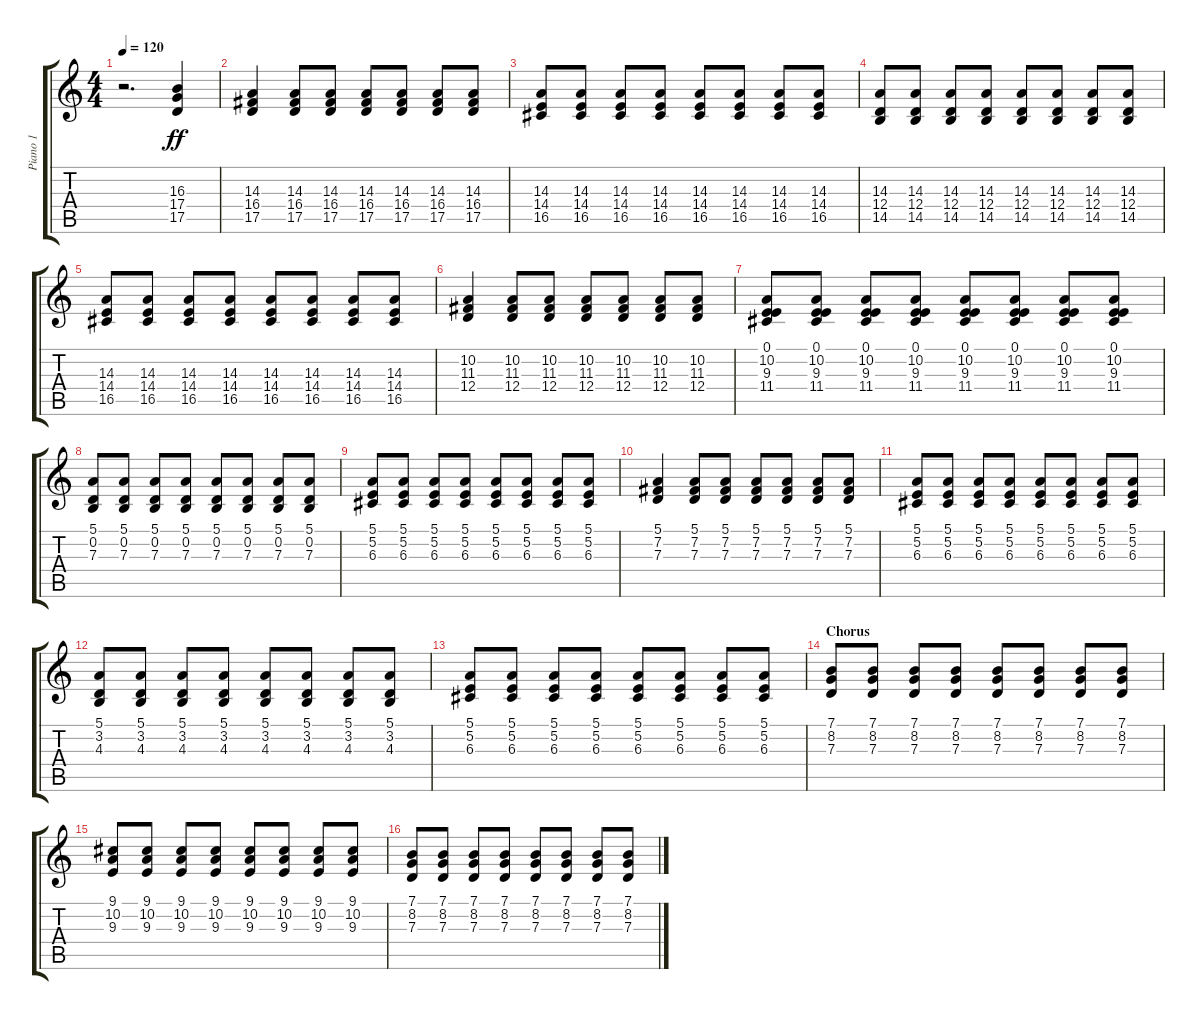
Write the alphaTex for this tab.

\track ("Piano 1" "Piano 1") {instrument brightacousticpiano}
\staff {score tabs}
\tuning (E4 B3 G3 D3 A2 E2) {hide}
\ts (4 4)
\tempo 120
\clef g2
\ks c
r.2{d dy ff} (16.3 17.4 17.5).4 |
(14.3 16.4 17.5).4 (14.3 16.4 17.5).8 (14.3 16.4 17.5).8 (14.3 16.4 17.5).8 (14.3 16.4 17.5).8 (14.3 16.4 17.5).8 (14.3 16.4 17.5).8 |
(14.3 14.4 16.5).8 (14.3 14.4 16.5).8 (14.3 14.4 16.5).8 (14.3 14.4 16.5).8 (14.3 14.4 16.5).8 (14.3 14.4 16.5).8 (14.3 14.4 16.5).8 (14.3 14.4 16.5).8 |
(14.3 12.4 14.5).8 (14.3 12.4 14.5).8 (14.3 12.4 14.5).8 (14.3 12.4 14.5).8 (14.3 12.4 14.5).8 (14.3 12.4 14.5).8 (14.3 12.4 14.5).8 (14.3 12.4 14.5).8 |
(14.3 14.4 16.5).8 (14.3 14.4 16.5).8 (14.3 14.4 16.5).8 (14.3 14.4 16.5).8 (14.3 14.4 16.5).8 (14.3 14.4 16.5).8 (14.3 14.4 16.5).8 (14.3 14.4 16.5).8 |
(10.2 11.3 12.4).4 (10.2 11.3 12.4).8 (10.2 11.3 12.4).8 (10.2 11.3 12.4).8 (10.2 11.3 12.4).8 (10.2 11.3 12.4).8 (10.2 11.3 12.4).8 |
(0.1 10.2 9.3 11.4).8 (0.1 10.2 9.3 11.4).8 (0.1 10.2 9.3 11.4).8 (0.1 10.2 9.3 11.4).8 (0.1 10.2 9.3 11.4).8 (0.1 10.2 9.3 11.4).8 (0.1 10.2 9.3 11.4).8 (0.1 10.2 9.3 11.4).8 |
(5.1 0.2 7.3).8 (5.1 0.2 7.3).8 (5.1 0.2 7.3).8 (5.1 0.2 7.3).8 (5.1 0.2 7.3).8 (5.1 0.2 7.3).8 (5.1 0.2 7.3).8 (5.1 0.2 7.3).8 |
(5.1 5.2 6.3).8 (5.1 5.2 6.3).8 (5.1 5.2 6.3).8 (5.1 5.2 6.3).8 (5.1 5.2 6.3).8 (5.1 5.2 6.3).8 (5.1 5.2 6.3).8 (5.1 5.2 6.3).8 |
(5.1 7.2 7.3).4 (5.1 7.2 7.3).8 (5.1 7.2 7.3).8 (5.1 7.2 7.3).8 (5.1 7.2 7.3).8 (5.1 7.2 7.3).8 (5.1 7.2 7.3).8 |
(5.1 5.2 6.3).8 (5.1 5.2 6.3).8 (5.1 5.2 6.3).8 (5.1 5.2 6.3).8 (5.1 5.2 6.3).8 (5.1 5.2 6.3).8 (5.1 5.2 6.3).8 (5.1 5.2 6.3).8 |
(5.1 3.2 4.3).8 (5.1 3.2 4.3).8 (5.1 3.2 4.3).8 (5.1 3.2 4.3).8 (5.1 3.2 4.3).8 (5.1 3.2 4.3).8 (5.1 3.2 4.3).8 (5.1 3.2 4.3).8 |
(5.1 5.2 6.3).8 (5.1 5.2 6.3).8 (5.1 5.2 6.3).8 (5.1 5.2 6.3).8 (5.1 5.2 6.3).8 (5.1 5.2 6.3).8 (5.1 5.2 6.3).8 (5.1 5.2 6.3).8 |
\section ("" "Chorus")
(7.1 8.2 7.3).8 (7.1 8.2 7.3).8 (7.1 8.2 7.3).8 (7.1 8.2 7.3).8 (7.1 8.2 7.3).8 (7.1 8.2 7.3).8 (7.1 8.2 7.3).8 (7.1 8.2 7.3).8 |
(9.1 10.2 9.3).8 (9.1 10.2 9.3).8 (9.1 10.2 9.3).8 (9.1 10.2 9.3).8 (9.1 10.2 9.3).8 (9.1 10.2 9.3).8 (9.1 10.2 9.3).8 (9.1 10.2 9.3).8 |
(7.1 8.2 7.3).8 (7.1 8.2 7.3).8 (7.1 8.2 7.3).8 (7.1 8.2 7.3).8 (7.1 8.2 7.3).8 (7.1 8.2 7.3).8 (7.1 8.2 7.3).8 (7.1 8.2 7.3).8
